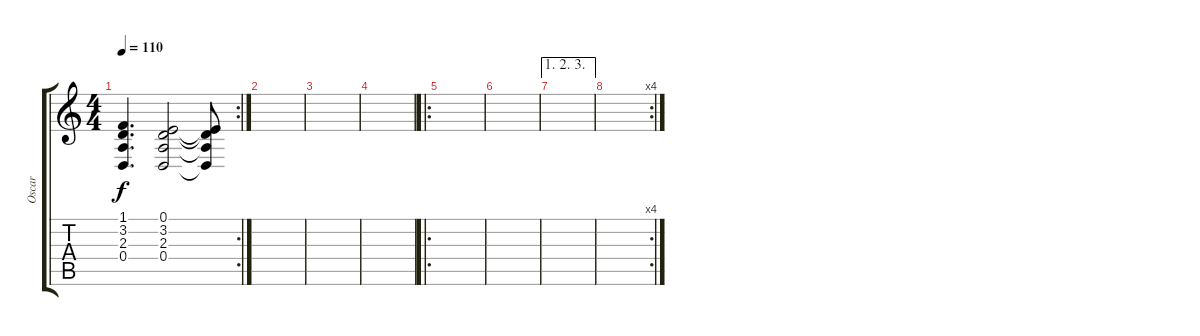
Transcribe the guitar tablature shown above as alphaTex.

\track ("Oscar" "Oscar") {instrument stringensemble1}
\staff {score tabs}
\tuning (E4 B3 G3 D3 A2 E2) {hide}
\rc 2
\ts (4 4)
\tempo 110
\clef g2
\ks c
(1.1 3.2 2.3 0.4).4{d dy f} (0.1 3.2 2.3 0.4).2 (0.1{t} 3.2{t} 2.3{t} 0.4{t}).8 |
|
|
|
\ro
|
|
\ae (1 2 3)
|
\rc 4
